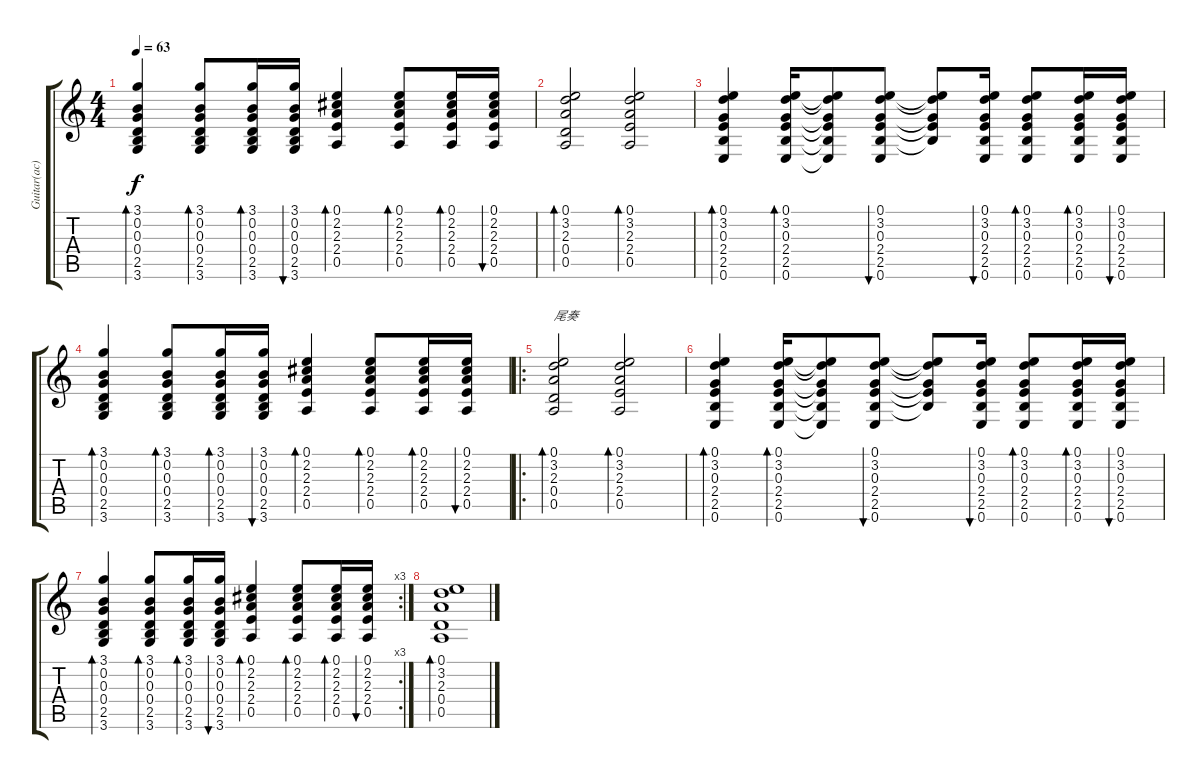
\track ("Guitar(ac)" "Guitar(ac)") {instrument acousticguitarsteel}
\staff {score tabs}
\tuning (E4 B3 G3 D3 A2 E2) {hide}
\ts (4 4)
\tempo 63
\clef g2
\ks c
(3.1 0.2 0.3 0.4 2.5 3.6).4{bd 30 dy f} (3.1 0.2 0.3 0.4 2.5 3.6).8{bd 30} (3.1 0.2 0.3 0.4 2.5 3.6).16{bd 30} (3.1 0.2 0.3 0.4 2.5 3.6).16{bu 30} (0.1 2.2 2.3 2.4 0.5).4{bd 30} (0.1 2.2 2.3 2.4 0.5).8{bd 30} (0.1 2.2 2.3 2.4 0.5).16{bd 30} (0.1 2.2 2.3 2.4 0.5).16{bu 30} |
(0.1 3.2 2.3 0.4 0.5).2{bd 120} (0.1 3.2 2.3 2.4 0.5).2{bd 120} |
(0.1 3.2 0.3 2.4 2.5 0.6).4{bd 120} (0.1 3.2 0.3 2.4 2.5 0.6).16{bd 30} (0.1{t} 3.2{t} 0.3{t} 2.4{t} 2.5{t} 0.6{t}).8 (0.1 3.2 0.3 2.4 2.5 0.6).8{bu 30} (0.1{t} 3.2{t} 0.3{t} 2.4{t} 2.5{t}).8 (0.1 3.2 0.3 2.4 2.5 0.6).16{bu 30} (0.1 3.2 0.3 2.4 2.5 0.6).8{bd 30} (0.1 3.2 0.3 2.4 2.5 0.6).16{bd 30} (0.1 3.2 0.3 2.4 2.5 0.6).16{bu 30} |
(3.1 0.2 0.3 0.4 2.5 3.6).4{bd 30} (3.1 0.2 0.3 0.4 2.5 3.6).8{bd 30} (3.1 0.2 0.3 0.4 2.5 3.6).16{bd 30} (3.1 0.2 0.3 0.4 2.5 3.6).16{bu 30} (0.1 2.2 2.3 2.4 0.5).4{bd 30} (0.1 2.2 2.3 2.4 0.5).8{bd 30} (0.1 2.2 2.3 2.4 0.5).16{bd 30} (0.1 2.2 2.3 2.4 0.5).16{bu 30} |
\ro
(0.1 3.2 2.3 0.4 0.5).2{bd 120 txt "尾奏"} (0.1 3.2 2.3 2.4 0.5).2{bd 120} |
(0.1 3.2 0.3 2.4 2.5 0.6).4{bd 120} (0.1 3.2 0.3 2.4 2.5 0.6).16{bd 30} (0.1{t} 3.2{t} 0.3{t} 2.4{t} 2.5{t} 0.6{t}).8 (0.1 3.2 0.3 2.4 2.5 0.6).8{bu 30} (0.1{t} 3.2{t} 0.3{t} 2.4{t} 2.5{t}).8 (0.1 3.2 0.3 2.4 2.5 0.6).16{bu 30} (0.1 3.2 0.3 2.4 2.5 0.6).8{bd 30} (0.1 3.2 0.3 2.4 2.5 0.6).16{bd 30} (0.1 3.2 0.3 2.4 2.5 0.6).16{bu 30} |
\rc 3
(3.1 0.2 0.3 0.4 2.5 3.6).4{bd 30} (3.1 0.2 0.3 0.4 2.5 3.6).8{bd 30} (3.1 0.2 0.3 0.4 2.5 3.6).16{bd 30} (3.1 0.2 0.3 0.4 2.5 3.6).16{bu 30} (0.1 2.2 2.3 2.4 0.5).4{bd 30} (0.1 2.2 2.3 2.4 0.5).8{bd 30} (0.1 2.2 2.3 2.4 0.5).16{bd 30} (0.1 2.2 2.3 2.4 0.5).16{bu 30} |
(0.1 3.2 2.3 0.4 0.5).1{bd 240}
